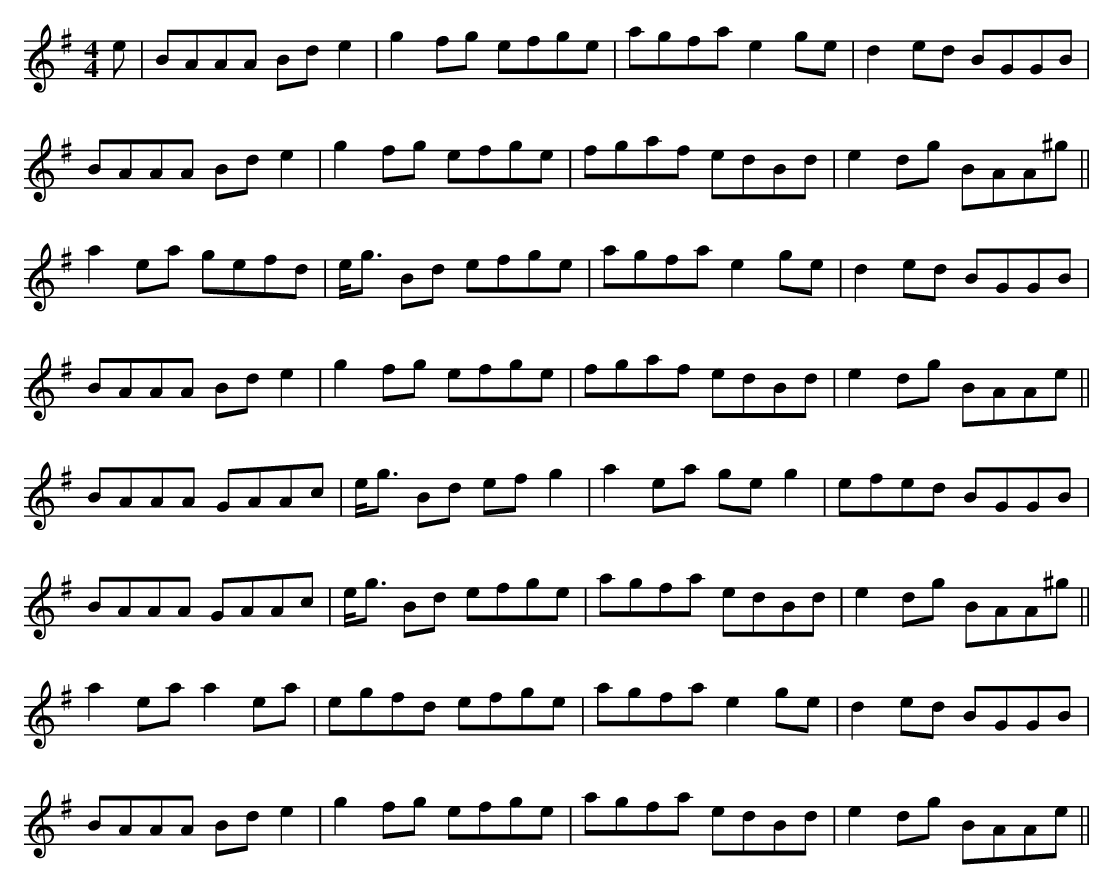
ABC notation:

X:1
M:4/4
K:Ador
e|BAAA Bd e2|g2 fg efge|agfa e2 ge|d2 ed BGGB|
BAAA Bd e2|g2 fg efge|fgaf edBd|e2 dg BAA^g||
a2 ea gefd|e<g Bd efge|agfa e2 ge|d2 ed BGGB|
BAAA Bd e2|g2 fg efge|fgaf edBd|e2 dg BAAe||
BAAA GAAc|e<g Bd ef g2|a2 ea ge g2|efed BGGB|
BAAA GAAc|e<g Bd efge|agfa edBd|e2 dg BAA^g||
a2 ea a2 ea|egfd efge|agfa e2 ge|d2 ed BGGB|
BAAA Bd e2|g2 fg efge|agfa edBd|e2 dg BAAe||
